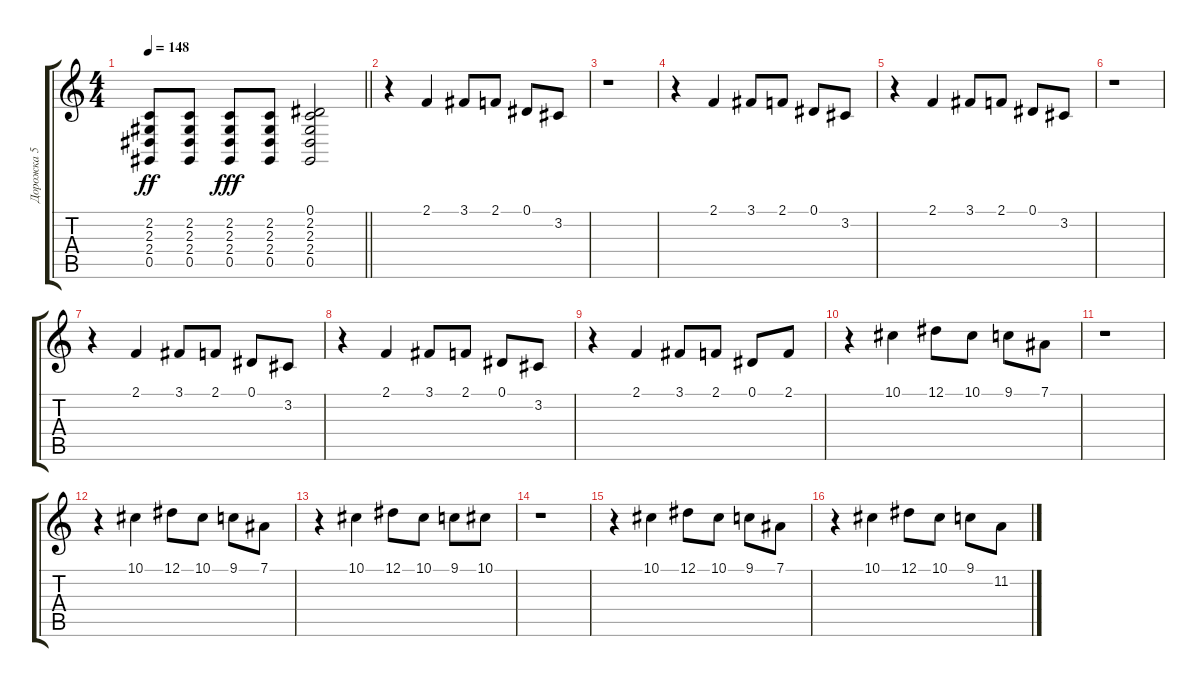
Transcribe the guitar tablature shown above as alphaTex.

\track ("Дорожка 5" "Дорожка 5") {instrument brightacousticpiano}
\staff {score tabs}
\tuning (Eb4 Bb3 Gb3 Db3 Ab2 Eb2) {hide}
\ts (4 4)
\tempo 148
\clef g2
\barLineRight lightlight
\ks c
(2.2 2.3 2.4 0.5).8{dy ff} (2.2 2.3 2.4 0.5).8 (2.2 2.3 2.4 0.5).8{dy fff} (2.2 2.3 2.4 0.5).8 (0.1 2.2 2.3 2.4 0.5).2 |
r.4 2.1.4 3.1.8 2.1.8 0.1.8 3.2.8 |
r.1 |
r.4 2.1.4 3.1.8 2.1.8 0.1.8 3.2.8 |
r.4 2.1.4 3.1.8 2.1.8 0.1.8 3.2.8 |
r.1 |
r.4 2.1.4 3.1.8 2.1.8 0.1.8 3.2.8 |
r.4 2.1.4 3.1.8 2.1.8 0.1.8 3.2.8 |
r.4 2.1.4 3.1.8 2.1.8 0.1.8 2.1.8 |
r.4 10.1.4 12.1.8 10.1.8 9.1.8 7.1.8 |
r.1 |
r.4 10.1.4 12.1.8 10.1.8 9.1.8 7.1.8 |
r.4 10.1.4 12.1.8 10.1.8 9.1.8 10.1.8 |
r.1 |
r.4 10.1.4 12.1.8 10.1.8 9.1.8 7.1.8 |
r.4 10.1.4 12.1.8 10.1.8 9.1.8 11.2.8
